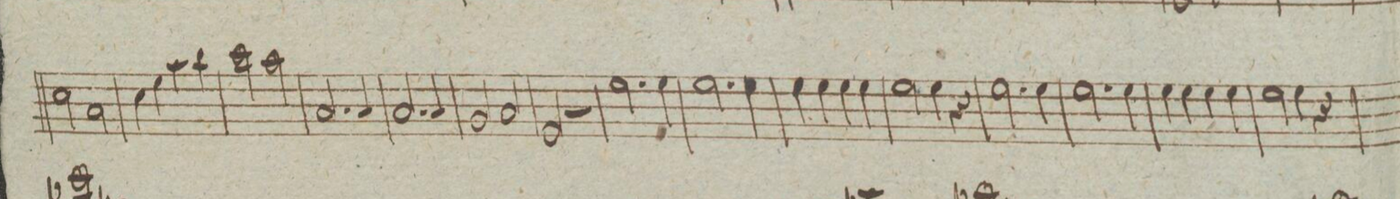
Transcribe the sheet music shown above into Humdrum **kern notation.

**kern	**dynam
*I"Fagoto 2do	*
*clefF4	*
*k[]	*
*met(c|)	*
*M4/4	*
2E\	.
2C\	.
=15	=15
4E\	.
4G\	.
4c\	.
4d\	.
=16	=16
2e\	.
2c\	.
=17	=17
2.C/	.
4C/	.
=18	=18
2.C/	.
4C/	.
=19	=19
2BB/	.
2C/	.
=20	=20
2GG/	.
2r	.
=21	=21
2.G\	.
4G\	.
=22	=22
2.G\	.
4G\	.
=23	=23
4G\	.
4G\	.
4G\	.
4G\	.
=24	=24
2G\	.
4G\	.
4r	.
=25	=25
2.G\	.
4G\	.
=26	=26
2.G\	.
4G\	.
=27	=27
4G\	.
4G\	.
4G\	.
4G\	.
=28	=28
2G\	.
4G\	.
4r	.
=29	=29
*-	*-
